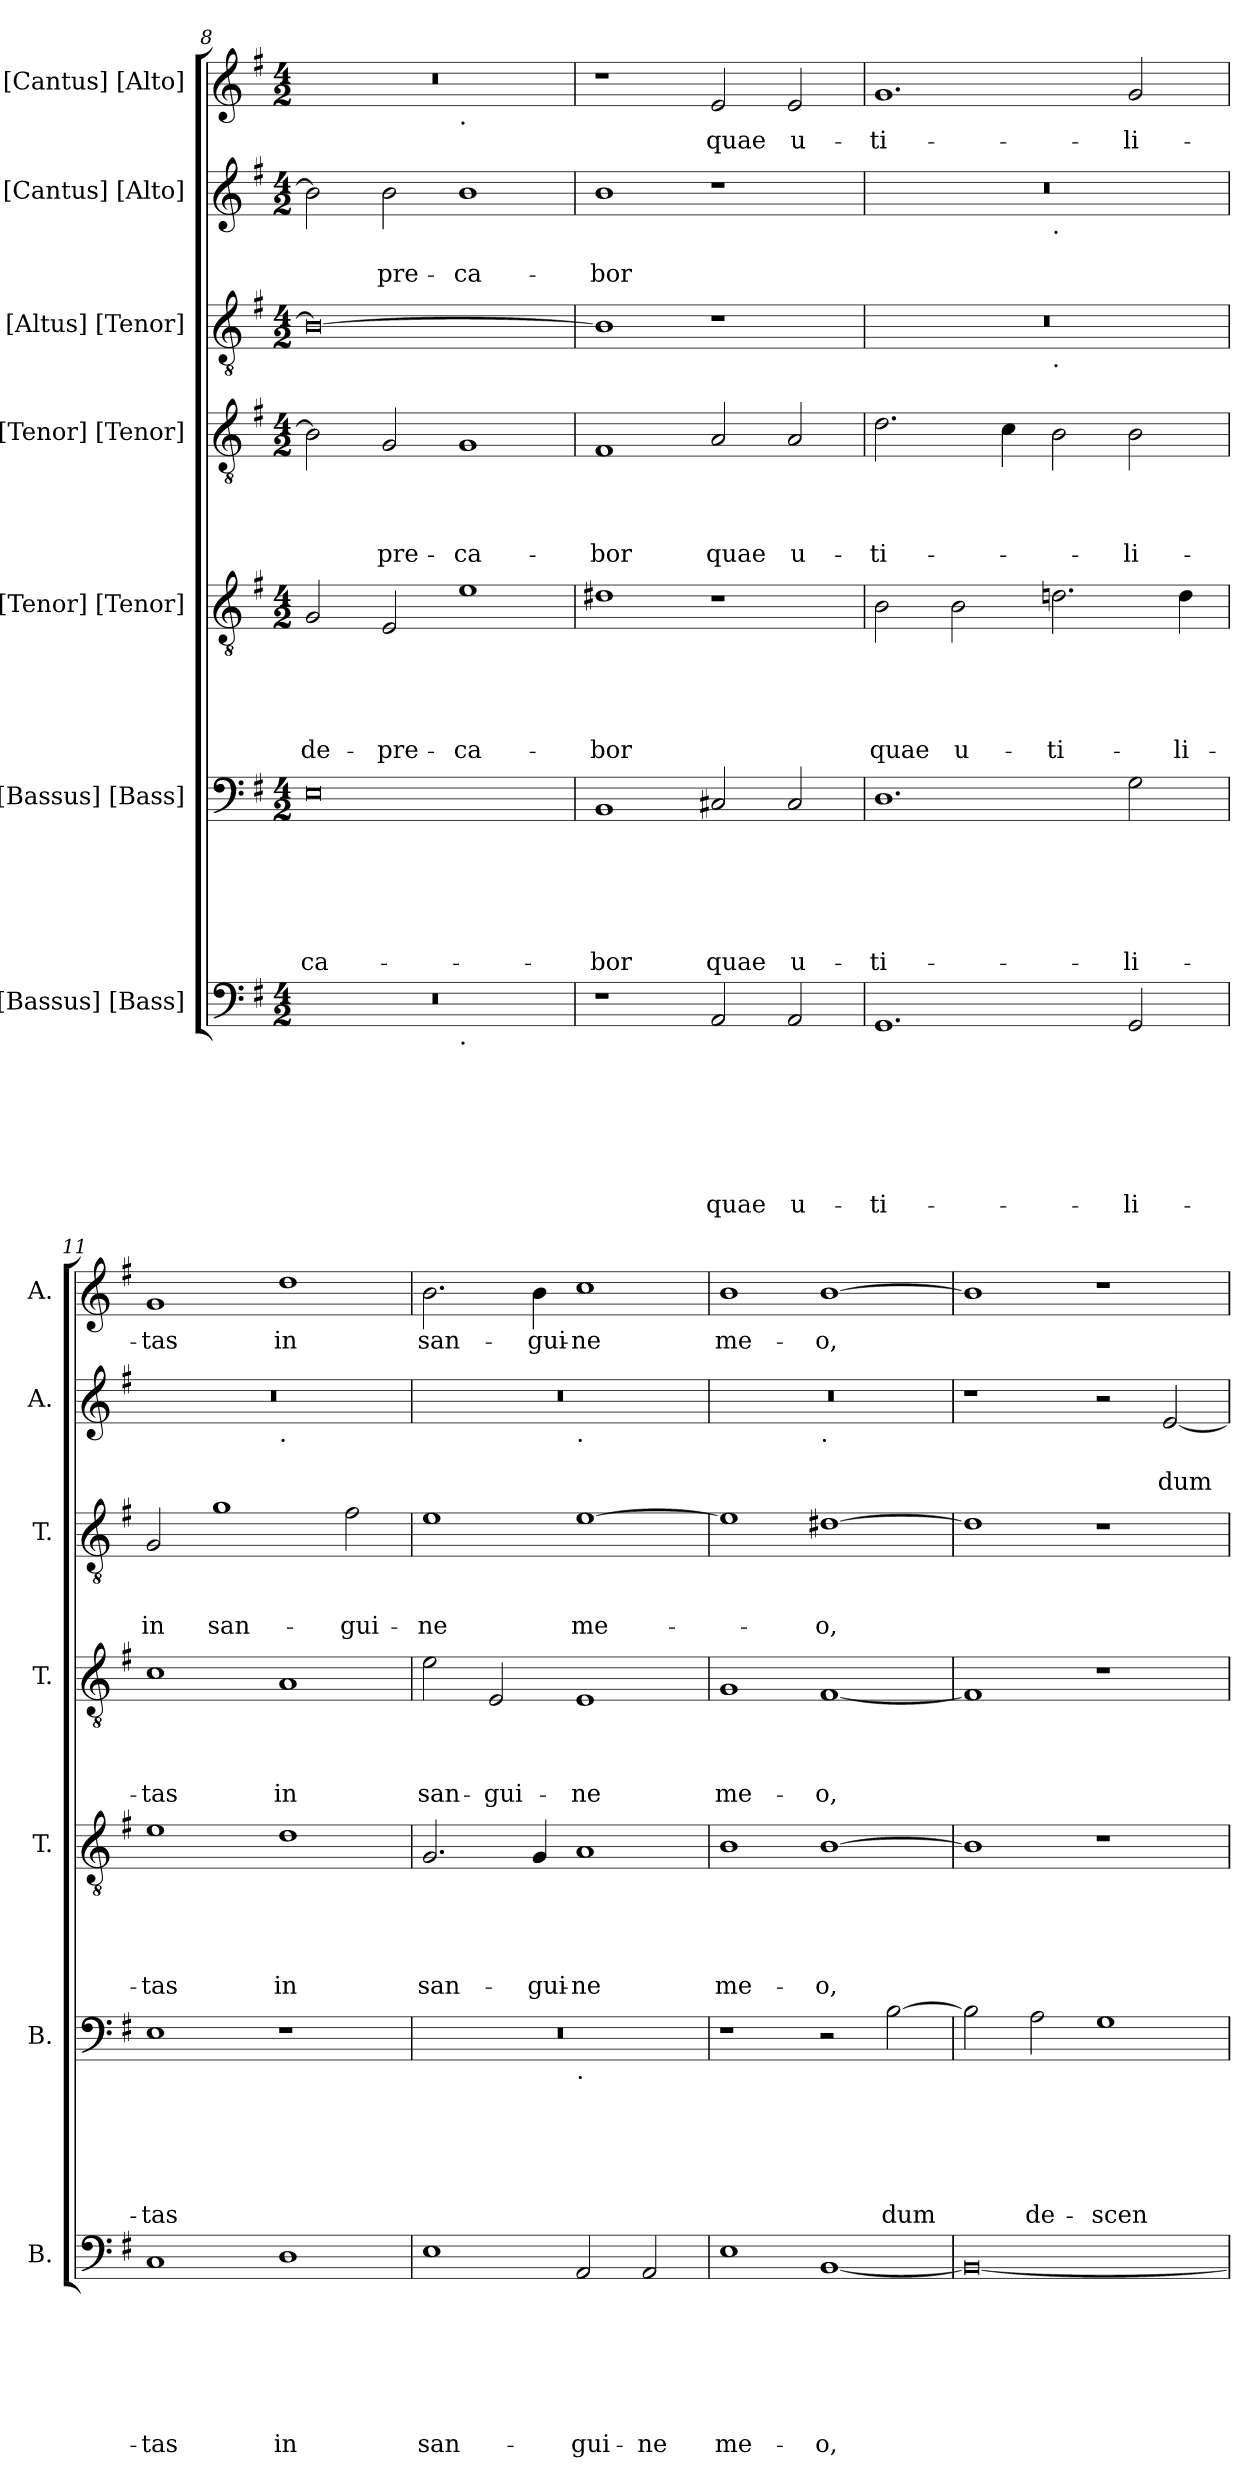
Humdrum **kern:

**kern	**text	**text	**text	**text	**text	**text	**text	**kern	**text	**text	**text	**text	**text	**text	**kern	**text	**text	**text	**text	**text	**kern	**text	**text	**text	**text	**kern	**text	**text	**text	**kern	**text	**text	**kern	**text
*part7	*part7	*part7	*part7	*part7	*part7	*part7	*part7	*part6	*part6	*part6	*part6	*part6	*part6	*part6	*part5	*part5	*part5	*part5	*part5	*part5	*part4	*part4	*part4	*part4	*part4	*part3	*part3	*part3	*part3	*part2	*part2	*part2	*part1	*part1
*staff7	*staff7	*staff7	*staff7	*staff7	*staff7	*staff7	*staff7	*staff6	*staff6	*staff6	*staff6	*staff6	*staff6	*staff6	*staff5	*staff5	*staff5	*staff5	*staff5	*staff5	*staff4	*staff4	*staff4	*staff4	*staff4	*staff3	*staff3	*staff3	*staff3	*staff2	*staff2	*staff2	*staff1	*staff1
*I"[Bassus] [Bass]	*	*	*	*	*	*	*	*I"[Bassus] [Bass]	*	*	*	*	*	*	*I"[Tenor] [Tenor]	*	*	*	*	*	*I"[Tenor] [Tenor]	*	*	*	*	*I"[Altus] [Tenor]	*	*	*	*I"[Cantus] [Alto]	*	*	*I"[Cantus] [Alto]	*
*I'B.	*	*	*	*	*	*	*	*I'B.	*	*	*	*	*	*	*I'T.	*	*	*	*	*	*I'T.	*	*	*	*	*I'T.	*	*	*	*I'A.	*	*	*I'A.	*
*clefF4	*	*	*	*	*	*	*	*clefF4	*	*	*	*	*	*	*clefGv2	*	*	*	*	*	*clefGv2	*	*	*	*	*clefGv2	*	*	*	*clefG2	*	*	*clefG2	*
*k[f#]	*	*	*	*	*	*	*	*k[f#]	*	*	*	*	*	*	*k[f#]	*	*	*	*	*	*k[f#]	*	*	*	*	*k[f#]	*	*	*	*k[f#]	*	*	*k[f#]	*
*G:	*	*	*	*	*	*	*	*G:	*	*	*	*	*	*	*G:	*	*	*	*	*	*G:	*	*	*	*	*G:	*	*	*	*G:	*	*	*G:	*
*M4/2	*	*	*	*	*	*	*	*M4/2	*	*	*	*	*	*	*M4/2	*	*	*	*	*	*M4/2	*	*	*	*	*M4/2	*	*	*	*M4/2	*	*	*M4/2	*
=8	=8	=8	=8	=8	=8	=8	=8	=8	=8	=8	=8	=8	=8	=8	=8	=8	=8	=8	=8	=8	=8	=8	=8	=8	=8	=8	=8	=8	=8	=8	=8	=8	=8	=8
!	!	!	!	!	!	!	!	!	!	!	!	!	!	!LO:LY:b:rj	!	!	!	!	!	!LO:LY:b	!	!	!	!	!	!	!	!	!	!	!	!	!	!
*^	*	*	*	*	*	*	*	*	*	*	*	*	*	*	*	*	*	*	*	*	*	*	*	*	*	*	*	*	*	*	*	*	*^	*
0r	1ryy	.	.	.	.	.	.	.	0E	.	.	.	.	.	-ca-	2G/	.	.	.	.	de-	2B\]	.	.	.	.	0B_	.	.	.	2b\]	.	.	0r	1ryy	.
!	!	!	!	!	!	!	!	!	!	!	!	!	!	!	!	!	!	!	!	!	!LO:LY:b	!	!	!	!	!LO:LY:b	!	!	!	!	!	!	!LO:LY:b	!	!	!
.	.	.	.	.	.	.	.	.	.	.	.	.	.	.	.	2E/	.	.	.	.	-pre-	2G/	.	.	.	-pre-	.	.	.	.	2b\	.	-pre-	.	.	.
!	!	!	!	!	!	!	!	!	!	!	!	!	!	!	!	!	!	!	!	!	!	!	!	!	!	!	!	!	!	!	!	!	!	!	!LO:TX:b:t=.	!
!	!LO:TX:b:t=.	!	!	!	!	!	!	!	!	!	!	!	!	!	!	!	!	!	!	!	!	!	!	!	!	!	!	!	!	!	!	!	!	!	!	!
!	!	!	!	!	!	!	!	!	!	!	!	!	!	!	!	!	!	!	!	!	!LO:LY:b	!	!	!	!	!LO:LY:b	!	!	!	!	!	!	!LO:LY:b	!	!	!
.	1ryy	.	.	.	.	.	.	.	.	.	.	.	.	.	.	1e	.	.	.	.	-ca-	1G	.	.	.	-ca-	.	.	.	.	1b	.	-ca-	.	1ryy	.
=9	=9	=9	=9	=9	=9	=9	=9	=9	=9	=9	=9	=9	=9	=9	=9	=9	=9	=9	=9	=9	=9	=9	=9	=9	=9	=9	=9	=9	=9	=9	=9	=9	=9	=9	=9	=9
!	!	!	!	!	!	!	!	!	!	!	!	!	!	!	!LO:LY:b	!	!	!	!	!	!LO:LY:b	!	!	!	!	!LO:LY:b	!	!	!	!	!	!	!LO:LY:b	!	!	!
*v	*v	*	*	*	*	*	*	*	*	*	*	*	*	*	*	*	*	*	*	*	*	*	*	*	*	*	*	*	*	*	*	*	*	*v	*v	*
1r	.	.	.	.	.	.	.	1BB	.	.	.	.	.	-bor	1d#X	.	.	.	.	-bor	1F#	.	.	.	-bor	1B]	.	.	.	1b	.	-bor	1r	.
!	!	!	!	!	!	!	!LO:LY:b	!	!	!	!	!	!	!LO:LY:b	!	!	!	!	!	!	!	!	!	!	!LO:LY:b	!	!	!	!	!	!	!	!	!LO:LY:b
2AA/	.	.	.	.	.	.	quae	2C#X/	.	.	.	.	.	quae	1r	.	.	.	.	.	2A/	.	.	.	quae	1r	.	.	.	1r	.	.	2e/	quae
!	!	!	!	!	!	!	!LO:LY:b	!	!	!	!	!	!	!LO:LY:b	!	!	!	!	!	!	!	!	!	!	!LO:LY:b	!	!	!	!	!	!	!	!	!LO:LY:b
2AA/	.	.	.	.	.	.	u-	2C#/	.	.	.	.	.	u-	.	.	.	.	.	.	2A/	.	.	.	u-	.	.	.	.	.	.	.	2e/	u-
=10	=10	=10	=10	=10	=10	=10	=10	=10	=10	=10	=10	=10	=10	=10	=10	=10	=10	=10	=10	=10	=10	=10	=10	=10	=10	=10	=10	=10	=10	=10	=10	=10	=10	=10
!	!	!	!	!	!	!	!LO:LY:b	!	!	!	!	!	!	!LO:LY:b	!	!	!	!	!	!LO:LY:b	!	!	!	!	!LO:LY:b	!	!	!	!	!	!	!	!	!LO:LY:b
*	*	*	*	*	*	*	*	*	*	*	*	*	*	*	*	*	*	*	*	*	*	*	*	*	*	*^	*	*	*	*^	*	*	*	*
1.GG	.	.	.	.	.	.	-ti-	1.D	.	.	.	.	.	-ti-	2B\	.	.	.	.	quae	2.d\	.	.	.	-ti-	0r	1ryy	.	.	.	0r	1ryy	.	.	1.g	-ti-
!	!	!	!	!	!	!	!	!	!	!	!	!	!	!	!	!	!	!	!	!LO:LY:b	!	!	!	!	!	!	!	!	!	!	!	!	!	!	!	!
.	.	.	.	.	.	.	.	.	.	.	.	.	.	.	2B\	.	.	.	.	u-	.	.	.	.	.	.	.	.	.	.	.	.	.	.	.	.
.	.	.	.	.	.	.	.	.	.	.	.	.	.	.	.	.	.	.	.	.	4c\	.	.	.	.	.	.	.	.	.	.	.	.	.	.	.
!	!	!	!	!	!	!	!	!	!	!	!	!	!	!	!	!	!	!	!	!	!	!	!	!	!	!	!	!	!	!	!	!LO:TX:b:t=.	!	!	!	!
!	!	!	!	!	!	!	!	!	!	!	!	!	!	!	!	!	!	!	!	!	!	!	!	!	!	!	!LO:TX:b:t=.	!	!	!	!	!	!	!	!	!
!	!	!	!	!	!	!	!	!	!	!	!	!	!	!	!	!	!	!	!	!LO:LY:b	!	!	!	!	!	!	!	!	!	!	!	!	!	!	!	!
.	.	.	.	.	.	.	.	.	.	.	.	.	.	.	2.dn\	.	.	.	.	-ti-	2B\	.	.	.	.	.	1ryy	.	.	.	.	1ryy	.	.	.	.
!	!	!	!	!	!	!	!LO:LY:b	!	!	!	!	!	!	!LO:LY:b	!	!	!	!	!	!	!	!	!	!	!LO:LY:b	!	!	!	!	!	!	!	!	!	!	!LO:LY:b
2GG/	.	.	.	.	.	.	-li-	2G\	.	.	.	.	.	-li-	.	.	.	.	.	.	2B\	.	.	.	-li-	.	.	.	.	.	.	.	.	.	2g/	-li-
!	!	!	!	!	!	!	!	!	!	!	!	!	!	!	!	!	!	!	!	!LO:LY:b	!	!	!	!	!	!	!	!	!	!	!	!	!	!	!	!
.	.	.	.	.	.	.	.	.	.	.	.	.	.	.	4d\	.	.	.	.	-li-	.	.	.	.	.	.	.	.	.	.	.	.	.	.	.	.
!!LO:PB:g=z
=11	=11	=11	=11	=11	=11	=11	=11	=11	=11	=11	=11	=11	=11	=11	=11	=11	=11	=11	=11	=11	=11	=11	=11	=11	=11	=11	=11	=11	=11	=11	=11	=11	=11	=11	=11	=11
!	!	!	!	!	!	!	!LO:LY:b	!	!	!	!	!	!	!LO:LY:b	!	!	!	!	!	!LO:LY:b	!	!	!	!	!LO:LY:b	!	!	!	!	!LO:LY:b	!	!	!	!	!	!LO:LY:b
*	*	*	*	*	*	*	*	*	*	*	*	*	*	*	*	*	*	*	*	*	*	*	*	*	*	*v	*v	*	*	*	*	*	*	*	*	*
1C	.	.	.	.	.	.	-tas	1E	.	.	.	.	.	-tas	1e	.	.	.	.	-tas	1c	.	.	.	-tas	2G/	.	.	in	0r	1ryy	.	.	1g	-tas
!	!	!	!	!	!	!	!	!	!	!	!	!	!	!	!	!	!	!	!	!	!	!	!	!	!	!	!	!	!LO:LY:b	!	!	!	!	!	!
.	.	.	.	.	.	.	.	.	.	.	.	.	.	.	.	.	.	.	.	.	.	.	.	.	.	1g	.	.	san-	.	.	.	.	.	.
!	!	!	!	!	!	!	!	!	!	!	!	!	!	!	!	!	!	!	!	!	!	!	!	!	!	!	!	!	!	!	!LO:TX:b:t=.	!	!	!	!
!	!	!	!	!	!	!	!LO:LY:b	!	!	!	!	!	!	!	!	!	!	!	!	!LO:LY:b	!	!	!	!	!LO:LY:b	!	!	!	!	!	!	!	!	!	!LO:LY:b
1D	.	.	.	.	.	.	in	1r	.	.	.	.	.	.	1d	.	.	.	.	in	1A	.	.	.	in	.	.	.	.	.	1ryy	.	.	1dd	in
!	!	!	!	!	!	!	!	!	!	!	!	!	!	!	!	!	!	!	!	!	!	!	!	!	!	!	!	!	!LO:LY:b	!	!	!	!	!	!
.	.	.	.	.	.	.	.	.	.	.	.	.	.	.	.	.	.	.	.	.	.	.	.	.	.	2f#\	.	.	-gui-	.	.	.	.	.	.
=12	=12	=12	=12	=12	=12	=12	=12	=12	=12	=12	=12	=12	=12	=12	=12	=12	=12	=12	=12	=12	=12	=12	=12	=12	=12	=12	=12	=12	=12	=12	=12	=12	=12	=12	=12
!	!	!	!	!	!	!	!LO:LY:b	!	!	!	!	!	!	!	!	!	!	!	!	!LO:LY:b	!	!	!	!	!LO:LY:b	!	!	!	!LO:LY:b	!	!	!	!	!	!LO:LY:b
*	*	*	*	*	*	*	*	*^	*	*	*	*	*	*	*	*	*	*	*	*	*	*	*	*	*	*	*	*	*	*	*	*	*	*	*
1E	.	.	.	.	.	.	san-	0r	1ryy	.	.	.	.	.	.	2.G/	.	.	.	.	san-	2e\	.	.	.	san-	1e	.	.	-ne	0r	1ryy	.	.	2.b\	san-
!	!	!	!	!	!	!	!	!	!	!	!	!	!	!	!	!	!	!	!	!	!	!	!	!	!	!LO:LY:b	!	!	!	!	!	!	!	!	!	!
.	.	.	.	.	.	.	.	.	.	.	.	.	.	.	.	.	.	.	.	.	.	2E/	.	.	.	-gui-	.	.	.	.	.	.	.	.	.	.
!	!	!	!	!	!	!	!	!	!	!	!	!	!	!	!	!	!	!	!	!	!LO:LY:b	!	!	!	!	!	!	!	!	!	!	!	!	!	!	!LO:LY:b
.	.	.	.	.	.	.	.	.	.	.	.	.	.	.	.	4G/	.	.	.	.	-gui-	.	.	.	.	.	.	.	.	.	.	.	.	.	4b\	-gui-
!	!	!	!	!	!	!	!	!	!	!	!	!	!	!	!	!	!	!	!	!	!	!	!	!	!	!	!	!	!	!	!	!LO:TX:b:t=.	!	!	!	!
!	!	!	!	!	!	!	!	!	!LO:TX:b:t=.	!	!	!	!	!	!	!	!	!	!	!	!	!	!	!	!	!	!	!	!	!	!	!	!	!	!	!
!	!	!	!	!	!	!	!LO:LY:b	!	!	!	!	!	!	!	!	!	!	!	!	!	!LO:LY:b:rj	!	!	!	!	!LO:LY:b	!	!	!	!LO:LY:b	!	!	!	!	!	!LO:LY:b:rj
2AA/	.	.	.	.	.	.	-gui-	.	1ryy	.	.	.	.	.	.	1A	.	.	.	.	-ne	1E	.	.	.	-ne	[>1e	.	.	me-	.	1ryy	.	.	1cc	-ne
!	!	!	!	!	!	!	!LO:LY:b	!	!	!	!	!	!	!	!	!	!	!	!	!	!	!	!	!	!	!	!	!	!	!	!	!	!	!	!	!
2AA/	.	.	.	.	.	.	-ne	.	.	.	.	.	.	.	.	.	.	.	.	.	.	.	.	.	.	.	.	.	.	.	.	.	.	.	.	.
=13	=13	=13	=13	=13	=13	=13	=13	=13	=13	=13	=13	=13	=13	=13	=13	=13	=13	=13	=13	=13	=13	=13	=13	=13	=13	=13	=13	=13	=13	=13	=13	=13	=13	=13	=13	=13
!	!	!	!	!	!	!	!LO:LY:b	!	!	!	!	!	!	!	!	!	!	!	!	!	!LO:LY:b	!	!	!	!	!LO:LY:b	!	!	!	!	!	!	!	!	!	!LO:LY:b
*	*	*	*	*	*	*	*	*v	*v	*	*	*	*	*	*	*	*	*	*	*	*	*	*	*	*	*	*	*	*	*	*	*	*	*	*	*
1E	.	.	.	.	.	.	me-	1r	.	.	.	.	.	.	1B	.	.	.	.	me-	1G	.	.	.	me-	1e]	.	.	.	0r	1ryy	.	.	1b	me-
!	!	!	!	!	!	!	!	!	!	!	!	!	!	!	!	!	!	!	!	!	!	!	!	!	!	!	!	!	!	!	!LO:TX:b:t=.	!	!	!	!
!	!	!	!	!	!	!	!LO:LY:b	!	!	!	!	!	!	!	!	!	!	!	!	!LO:LY:b	!	!	!	!	!LO:LY:b	!	!	!	!LO:LY:b	!	!	!	!	!	!LO:LY:b
[<1BB	.	.	.	.	.	.	-o,	2r	.	.	.	.	.	.	[>1B	.	.	.	.	-o,	[<1F#	.	.	.	-o,	[>1d#X	.	.	-o,	.	1ryy	.	.	[>1b	-o,
!	!	!	!	!	!	!	!	!	!	!	!	!	!	!LO:LY:b	!	!	!	!	!	!	!	!	!	!	!	!	!	!	!	!	!	!	!	!	!
.	.	.	.	.	.	.	.	[>2B\	.	.	.	.	.	dum	.	.	.	.	.	.	.	.	.	.	.	.	.	.	.	.	.	.	.	.	.
*	*	*	*	*	*	*	*	*	*	*	*	*	*	*	*	*	*	*	*	*	*	*	*	*	*	*	*	*	*	*v	*v	*	*	*	*
=14	=14	=14	=14	=14	=14	=14	=14	=14	=14	=14	=14	=14	=14	=14	=14	=14	=14	=14	=14	=14	=14	=14	=14	=14	=14	=14	=14	=14	=14	=14	=14	=14	=14	=14
0BB_	.	.	.	.	.	.	.	2B\]	.	.	.	.	.	.	1B]	.	.	.	.	.	1F#]	.	.	.	.	1d#]	.	.	.	1r	.	.	1b]	.
!	!	!	!	!	!	!	!	!	!	!	!	!	!	!LO:LY:b	!	!	!	!	!	!	!	!	!	!	!	!	!	!	!	!	!	!	!	!
.	.	.	.	.	.	.	.	2A\	.	.	.	.	.	de-	.	.	.	.	.	.	.	.	.	.	.	.	.	.	.	.	.	.	.	.
!	!	!	!	!	!	!	!	!	!	!	!	!	!	!LO:LY:b	!	!	!	!	!	!	!	!	!	!	!	!	!	!	!	!	!	!	!	!
.	.	.	.	.	.	.	.	1G	.	.	.	.	.	-scen-	1r	.	.	.	.	.	1r	.	.	.	.	1r	.	.	.	2r	.	.	1r	.
!	!	!	!	!	!	!	!	!	!	!	!	!	!	!	!	!	!	!	!	!	!	!	!	!	!	!	!	!	!	!	!	!LO:LY:b	!	!
.	.	.	.	.	.	.	.	.	.	.	.	.	.	.	.	.	.	.	.	.	.	.	.	.	.	.	.	.	.	[<2e/	.	dum	.	.
=	=	=	=	=	=	=	=	=	=	=	=	=	=	=	=	=	=	=	=	=	=	=	=	=	=	=	=	=	=	=	=	=	=	=
*-	*-	*-	*-	*-	*-	*-	*-	*-	*-	*-	*-	*-	*-	*-	*-	*-	*-	*-	*-	*-	*-	*-	*-	*-	*-	*-	*-	*-	*-	*-	*-	*-	*-	*-
